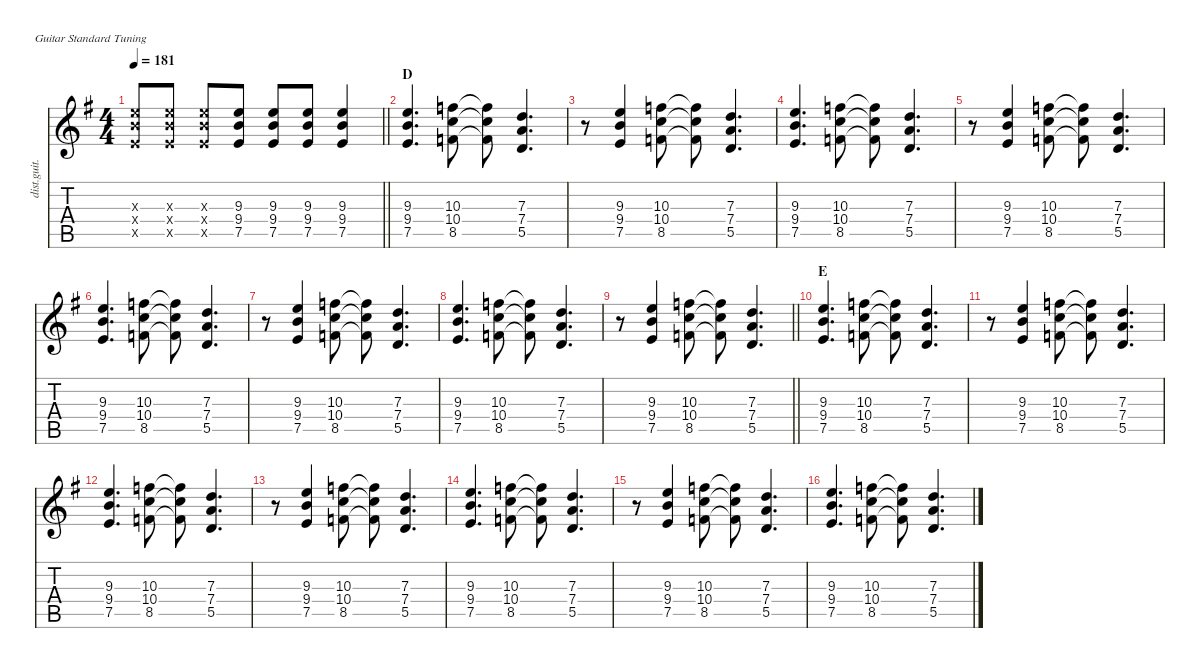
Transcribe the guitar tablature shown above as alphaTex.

\defaultSystemsLayout 4
\hideDynamics
\bracketExtendMode nobrackets
\track ("Guitar I" "dist.guit.") {instrument distortionguitar}
\staff {score tabs}
\tuning (E4 B3 G3 D3 A2 E2)
\ts (4 4)
\tempo 181
\clef g2
\barLineRight lightlight
\ks g
(9.3{x acc forcenatural} 9.4{x acc forcenatural} 7.5{x acc forcenatural}).8{dy f} (9.3{x acc forcenatural} 9.4{x acc forcenatural} 7.5{x acc forcenatural}).8 (9.3{x acc forcenatural} 9.4{x acc forcenatural} 7.5{x acc forcenatural}).8 (9.3{acc forcenatural} 9.4{acc forcenatural} 7.5{acc forcenatural}).8 (9.3{acc forcenatural} 9.4{acc forcenatural} 7.5{acc forcenatural}).8 (9.3{acc forcenatural} 9.4{acc forcenatural} 7.5{acc forcenatural}).8 (9.3{acc forcenatural} 9.4{acc forcenatural} 7.5{acc forcenatural}).4 |
\section ("" "D")
(9.3{acc forcenatural} 9.4{acc forcenatural} 7.5{acc forcenatural}).4{d} (10.3{acc forcenatural} 10.4{acc forcenatural} 8.5{acc forcenatural}).8 (10.3{t acc forcenatural} 10.4{t acc forcenatural} 8.5{t acc forcenatural}).8 (7.3{acc forcenatural} 7.4{acc forcenatural} 5.5{acc forcenatural}).4{d} |
r.8 (9.3{acc forcenatural} 9.4{acc forcenatural} 7.5{acc forcenatural}).4 (10.3{acc forcenatural} 10.4{acc forcenatural} 8.5{acc forcenatural}).8 (10.3{t acc forcenatural} 10.4{t acc forcenatural} 8.5{t acc forcenatural}).8 (7.3{acc forcenatural} 7.4{acc forcenatural} 5.5{acc forcenatural}).4{d} |
(9.3{acc forcenatural} 9.4{acc forcenatural} 7.5{acc forcenatural}).4{d} (10.3{acc forcenatural} 10.4{acc forcenatural} 8.5{acc forcenatural}).8 (10.3{t acc forcenatural} 10.4{t acc forcenatural} 8.5{t acc forcenatural}).8 (7.3{acc forcenatural} 7.4{acc forcenatural} 5.5{acc forcenatural}).4{d} |
r.8 (9.3{acc forcenatural} 9.4{acc forcenatural} 7.5{acc forcenatural}).4 (10.3{acc forcenatural} 10.4{acc forcenatural} 8.5{acc forcenatural}).8 (10.3{t acc forcenatural} 10.4{t acc forcenatural} 8.5{t acc forcenatural}).8 (7.3{acc forcenatural} 7.4{acc forcenatural} 5.5{acc forcenatural}).4{d} |
(9.3{acc forcenatural} 9.4{acc forcenatural} 7.5{acc forcenatural}).4{d} (10.3{acc forcenatural} 10.4{acc forcenatural} 8.5{acc forcenatural}).8 (10.3{t acc forcenatural} 10.4{t acc forcenatural} 8.5{t acc forcenatural}).8 (7.3{acc forcenatural} 7.4{acc forcenatural} 5.5{acc forcenatural}).4{d} |
r.8 (9.3{acc forcenatural} 9.4{acc forcenatural} 7.5{acc forcenatural}).4 (10.3{acc forcenatural} 10.4{acc forcenatural} 8.5{acc forcenatural}).8 (10.3{t acc forcenatural} 10.4{t acc forcenatural} 8.5{t acc forcenatural}).8 (7.3{acc forcenatural} 7.4{acc forcenatural} 5.5{acc forcenatural}).4{d} |
(9.3{acc forcenatural} 9.4{acc forcenatural} 7.5{acc forcenatural}).4{d} (10.3{acc forcenatural} 10.4{acc forcenatural} 8.5{acc forcenatural}).8 (10.3{t acc forcenatural} 10.4{t acc forcenatural} 8.5{t acc forcenatural}).8 (7.3{acc forcenatural} 7.4{acc forcenatural} 5.5{acc forcenatural}).4{d} |
\barLineRight lightlight
r.8 (9.3{acc forcenatural} 9.4{acc forcenatural} 7.5{acc forcenatural}).4 (10.3{acc forcenatural} 10.4{acc forcenatural} 8.5{acc forcenatural}).8 (10.3{t acc forcenatural} 10.4{t acc forcenatural} 8.5{t acc forcenatural}).8 (7.3{acc forcenatural} 7.4{acc forcenatural} 5.5{acc forcenatural}).4{d} |
\section ("" "E")
(9.3{acc forcenatural} 9.4{acc forcenatural} 7.5{acc forcenatural}).4{d} (10.3{acc forcenatural} 10.4{acc forcenatural} 8.5{acc forcenatural}).8 (10.3{t acc forcenatural} 10.4{t acc forcenatural} 8.5{t acc forcenatural}).8 (7.3{acc forcenatural} 7.4{acc forcenatural} 5.5{acc forcenatural}).4{d} |
r.8 (9.3{acc forcenatural} 9.4{acc forcenatural} 7.5{acc forcenatural}).4 (10.3{acc forcenatural} 10.4{acc forcenatural} 8.5{acc forcenatural}).8 (10.3{t acc forcenatural} 10.4{t acc forcenatural} 8.5{t acc forcenatural}).8 (7.3{acc forcenatural} 7.4{acc forcenatural} 5.5{acc forcenatural}).4{d} |
(9.3{acc forcenatural} 9.4{acc forcenatural} 7.5{acc forcenatural}).4{d} (10.3{acc forcenatural} 10.4{acc forcenatural} 8.5{acc forcenatural}).8 (10.3{t acc forcenatural} 10.4{t acc forcenatural} 8.5{t acc forcenatural}).8 (7.3{acc forcenatural} 7.4{acc forcenatural} 5.5{acc forcenatural}).4{d} |
r.8 (9.3{acc forcenatural} 9.4{acc forcenatural} 7.5{acc forcenatural}).4 (10.3{acc forcenatural} 10.4{acc forcenatural} 8.5{acc forcenatural}).8 (10.3{t acc forcenatural} 10.4{t acc forcenatural} 8.5{t acc forcenatural}).8 (7.3{acc forcenatural} 7.4{acc forcenatural} 5.5{acc forcenatural}).4{d} |
(9.3{acc forcenatural} 9.4{acc forcenatural} 7.5{acc forcenatural}).4{d} (10.3{acc forcenatural} 10.4{acc forcenatural} 8.5{acc forcenatural}).8 (10.3{t acc forcenatural} 10.4{t acc forcenatural} 8.5{t acc forcenatural}).8 (7.3{acc forcenatural} 7.4{acc forcenatural} 5.5{acc forcenatural}).4{d} |
r.8 (9.3{acc forcenatural} 9.4{acc forcenatural} 7.5{acc forcenatural}).4 (10.3{acc forcenatural} 10.4{acc forcenatural} 8.5{acc forcenatural}).8 (10.3{t acc forcenatural} 10.4{t acc forcenatural} 8.5{t acc forcenatural}).8 (7.3{acc forcenatural} 7.4{acc forcenatural} 5.5{acc forcenatural}).4{d} |
(9.3{acc forcenatural} 9.4{acc forcenatural} 7.5{acc forcenatural}).4{d} (10.3{acc forcenatural} 10.4{acc forcenatural} 8.5{acc forcenatural}).8 (10.3{t acc forcenatural} 10.4{t acc forcenatural} 8.5{t acc forcenatural}).8 (7.3{acc forcenatural} 7.4{acc forcenatural} 5.5{acc forcenatural}).4{d}
